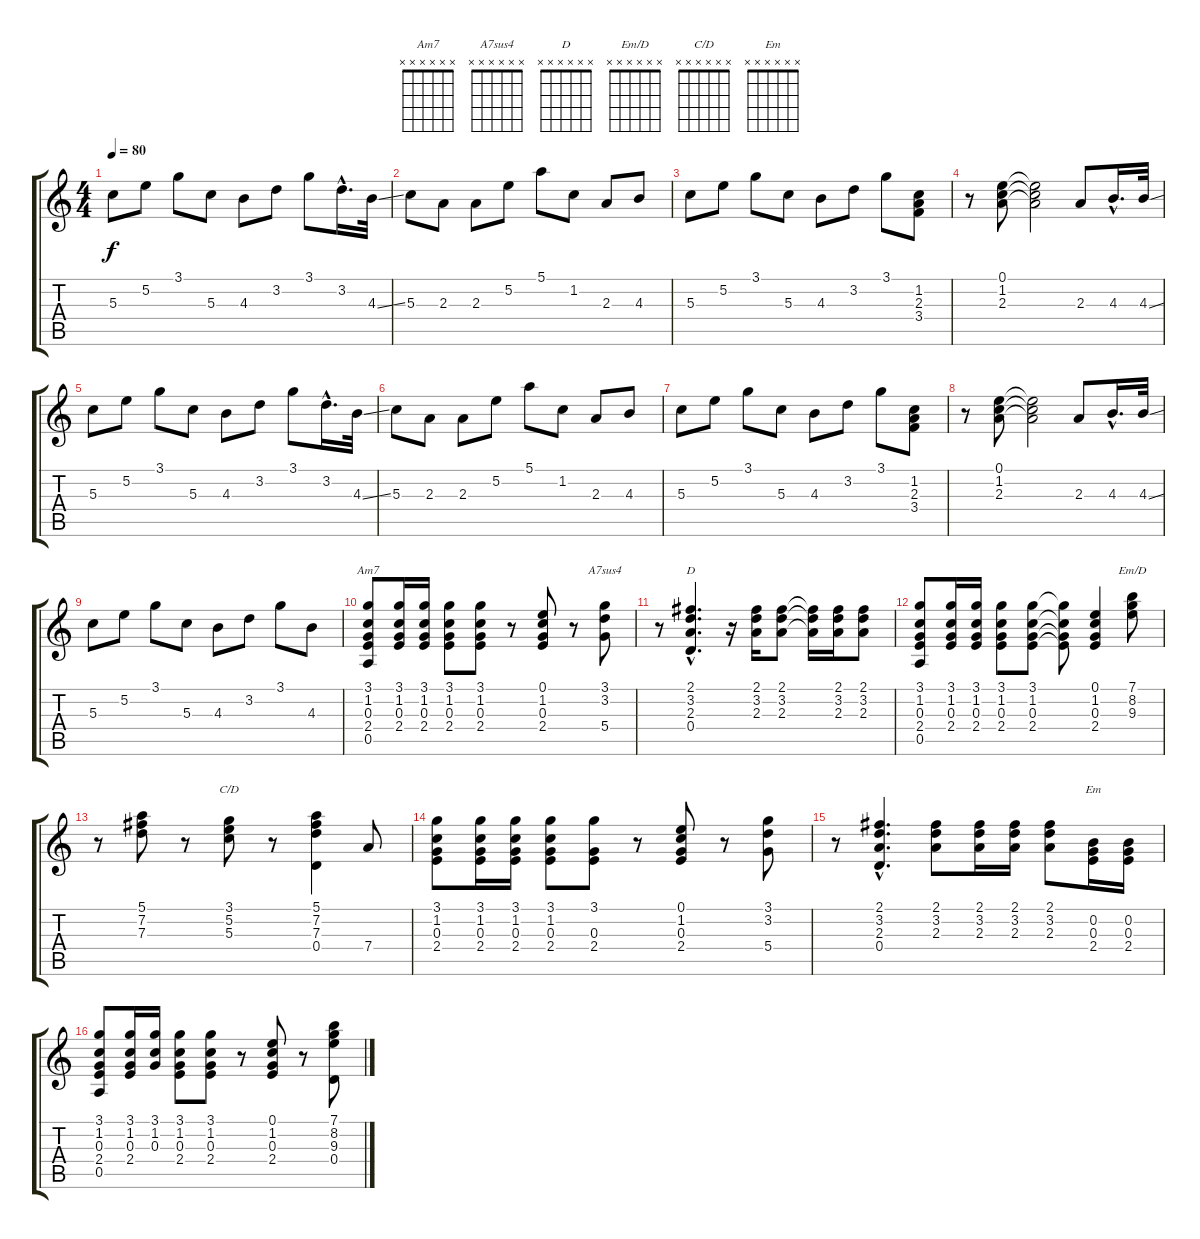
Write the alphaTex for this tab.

\track "" {instrument electricguitarjazz}
\staff {score tabs}
\tuning (E4 B3 G3 D3 A2 E2) {hide}
\chord ("Am7" x x x x x x) {firstfret 0}
\chord ("A7sus4" x x x x x x) {firstfret 0}
\chord ("D" x x x x x x) {firstfret 0}
\chord ("Em/D" x x x x x x) {firstfret 0}
\chord ("C/D" x x x x x x) {firstfret 0}
\chord ("Em" x x x x x x) {firstfret 0}
\ts (4 4)
\tempo 80
\clef g2
\ks c
5.3.8{dy f} 5.2.8 3.1.8 5.3.8 4.3.8 3.2.8 3.1.8 3.2{hac}.16{d} 4.3{ss}.32 |
5.3.8 2.3.8 2.3.8 5.2.8 5.1.8 1.2.8 2.3.8 4.3.8 |
5.3.8 5.2.8 3.1.8 5.3.8 4.3.8 3.2.8 3.1.8 (1.2 2.3 3.4).8 |
r.8 (0.1 1.2 2.3).8 (0.1{t} 1.2{t} 2.3{t}).2 2.3.8 4.3{hac}.16{d} 4.3{ss}.32 |
5.3.8 5.2.8 3.1.8 5.3.8 4.3.8 3.2.8 3.1.8 3.2{hac}.16{d} 4.3{ss}.32 |
5.3.8 2.3.8 2.3.8 5.2.8 5.1.8 1.2.8 2.3.8 4.3.8 |
5.3.8 5.2.8 3.1.8 5.3.8 4.3.8 3.2.8 3.1.8 (1.2 2.3 3.4).8 |
r.8 (0.1 1.2 2.3).8 (0.1{t} 1.2{t} 2.3{t}).2 2.3.8 4.3{hac}.16{d} 4.3{ss}.32 |
5.3.8 5.2.8 3.1.8 5.3.8 4.3.8 3.2.8 3.1.8 4.3.8 |
(3.1 1.2 0.3 2.4 0.5).8{ch "Am7"} (3.1 1.2 0.3 2.4).16 (3.1 1.2 0.3 2.4).16 (3.1 1.2 0.3 2.4).8 (3.1 1.2 0.3 2.4).8 r.8 (0.1 1.2 0.3 2.4).8 r.8 (3.1 3.2 5.4).8{ch "A7sus4"} |
r.8 (2.1{hac} 3.2{hac} 2.3{hac} 0.4{hac}).4{d ch "D"} r.16 (2.1 3.2 2.3).16 (2.1 3.2 2.3).8 (2.1{t} 3.2{t} 2.3{t}).16 (2.1 3.2 2.3).16 (2.1 3.2 2.3).8 |
(3.1 1.2 0.3 2.4 0.5).8 (3.1 1.2 0.3 2.4).16 (3.1 1.2 0.3 2.4).16 (3.1 1.2 0.3 2.4).8 (3.1 1.2 0.3 2.4).8 (3.1{t} 1.2{t} 0.3{t} 2.4{t}).8 (0.1 1.2 0.3 2.4).4 (7.1 8.2 9.3).8{ch "Em/D"} |
r.8 (5.1 7.2 7.3).8 r.8 (3.1 5.2 5.3).8{ch "C/D"} r.8 (5.1 7.2 7.3 0.4).4 7.4.8 |
(3.1 1.2 0.3 2.4).8 (3.1 1.2 0.3 2.4).16 (3.1 1.2 0.3 2.4).16 (3.1 1.2 0.3 2.4).8 (3.1 0.3 2.4).8 r.8 (0.1 1.2 0.3 2.4).8 r.8 (3.1 3.2 5.4).8 |
r.8 (2.1{hac} 3.2{hac} 2.3{hac} 0.4{hac}).4{d} (2.1 3.2 2.3).8 (2.1 3.2 2.3).16 (2.1 3.2 2.3).16 (2.1 3.2 2.3).8 (0.2 0.3 2.4).16{ch "Em"} (0.2 0.3 2.4).16 |
(3.1 1.2 0.3 2.4 0.5).8 (3.1 1.2 0.3 2.4).16 (3.1 1.2 0.3).16 (3.1 1.2 0.3 2.4).8 (3.1 1.2 0.3 2.4).8 r.8 (0.1 1.2 0.3 2.4).8 r.8 (7.1 8.2 9.3 0.4).8
